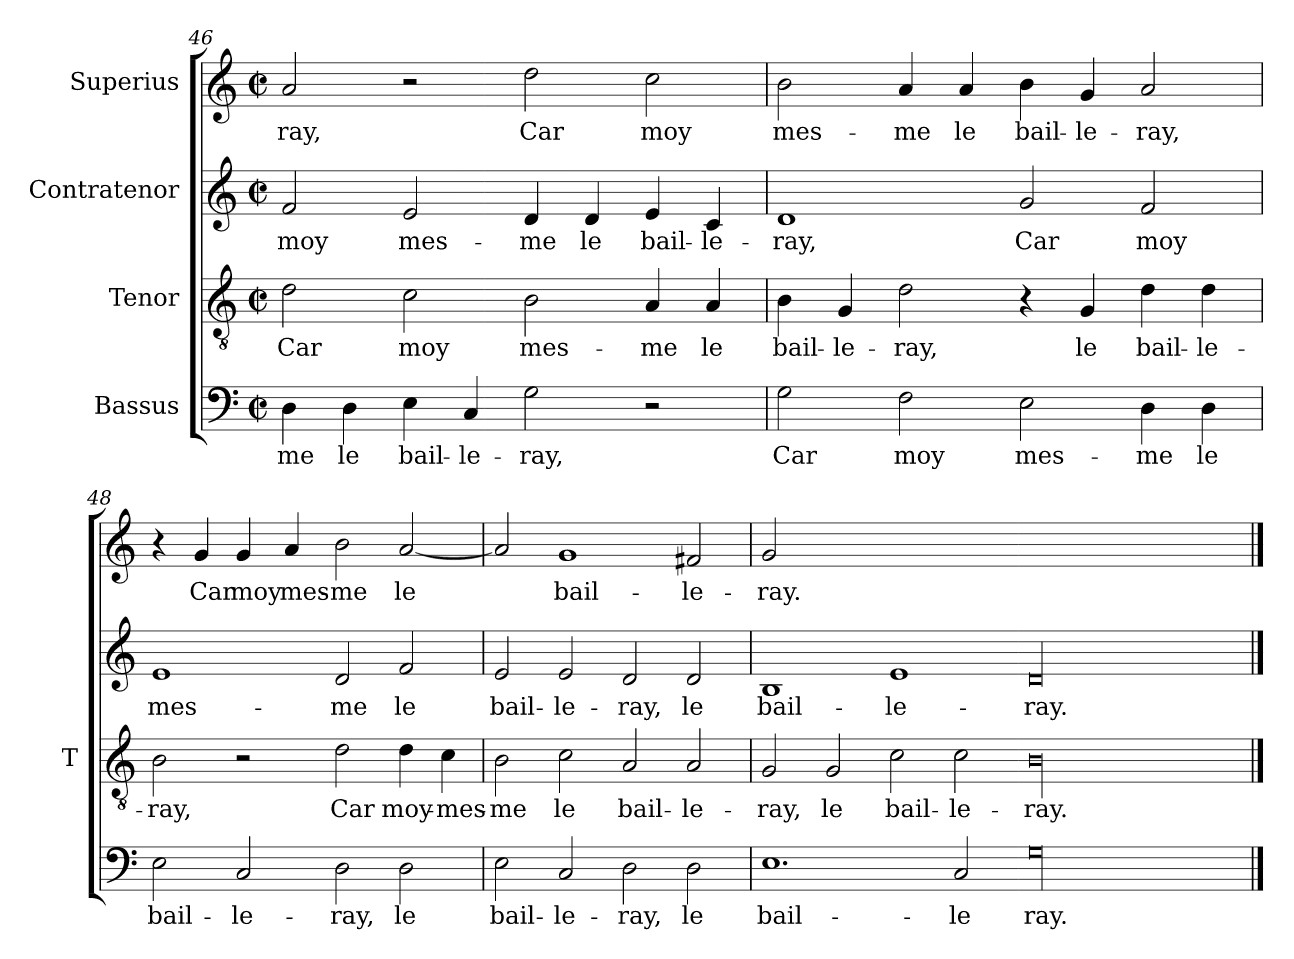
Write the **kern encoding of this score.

**kern	**text	**kern	**text	**kern	**text	**kern	**text
*part4	*part4	*part3	*part3	*part2	*part2	*part1	*part1
*staff4	*staff4	*staff3	*staff3	*staff2	*staff2	*staff1	*staff1
*I"Bassus	*	*I"Tenor	*	*I"Contratenor	*	*I"Superius	*
*	*	*I'T	*	*	*	*	*
!!LO:PB:g=z
*clefF4	*	*clefGv2	*	*clefG2	*	*clefG2	*
*k[]	*	*k[]	*	*k[]	*	*k[]	*
*C:	*	*C:	*	*C:	*	*C:	*
*M2/2	*	*M2/2	*	*M2/2	*	*M2/2	*
*met(c|)	*	*met(c|)	*	*met(c|)	*	*met(c|)	*
=46	=46	=46	=46	=46	=46	=46	=46
4D	-me	2d	-Car	2f	-moy	2a	-ray,
4D	-le	.	.	.	.	.	.
4E	bail-	2c	-moy	2e	mes-	2r	.
4C	le-	.	.	.	.	.	.
2G	-ray,	2B	mes-	4d	-me	2dd	-Car
.	.	.	.	4d	-le	.	.
2r	.	4A	-me	4e	bail-	2cc	-moy
.	.	4A	-le	4c	le-	.	.
=47	=47	=47	=47	=47	=47	=47	=47
2G	-Car	4B	bail-	1d	-ray,	2b	mes-
.	.	4G	le-	.	.	.	.
2F	-moy	2d	-ray,	.	.	4a	-me
.	.	.	.	.	.	4a	-le
2E	mes-	4r	.	2g	-Car	4b	bail-
.	.	4G	-le	.	.	4g	le-
4D	-me	4d	bail-	2f	-moy	2a	-ray,
4D	-le	4d	le-	.	.	.	.
=48	=48	=48	=48	=48	=48	=48	=48
2E	bail-	2B	-ray,	1e	mes-	4r	.
.	.	.	.	.	.	4g	-Car
2C	le-	2r	.	.	.	4g	-moy
.	.	.	.	.	.	4a	mes-
2D	-ray,	2d	-Car	2d	-me	2b	-me
2D	-le	4d	moy-	2f	-le	[2a	-le
.	.	4c	mes-	.	.	.	.
=49	=49	=49	=49	=49	=49	=49	=49
2E	bail-	2B	-me	2e	bail-	2a]	.
2C	le-	2c	-le	2e	le-	1g	bail-
2D	-ray,	2A	bail-	2d	-ray,	.	.
2D	-le	2A	le-	2d	-le	2f#X	le-
=50	=50	=50	=50	=50	=50	=50	=50
1.E	bail-	2G	-ray,	1B	bail-	2g	-ray.
.	.	2G	-le	.	.	1.ryy	.
.	.	2c	bail-	1e	le-	.	.
2C	-le	2c	le-	.	.	.	.
=51-	=51-	=51-	=51-	=51-	=51-	=51-	=51-
00G	-ray.	00B	-ray.	00d	-ray.	00ryy	.
==	==	==	==	==	==	==	==
*-	*-	*-	*-	*-	*-	*-	*-
